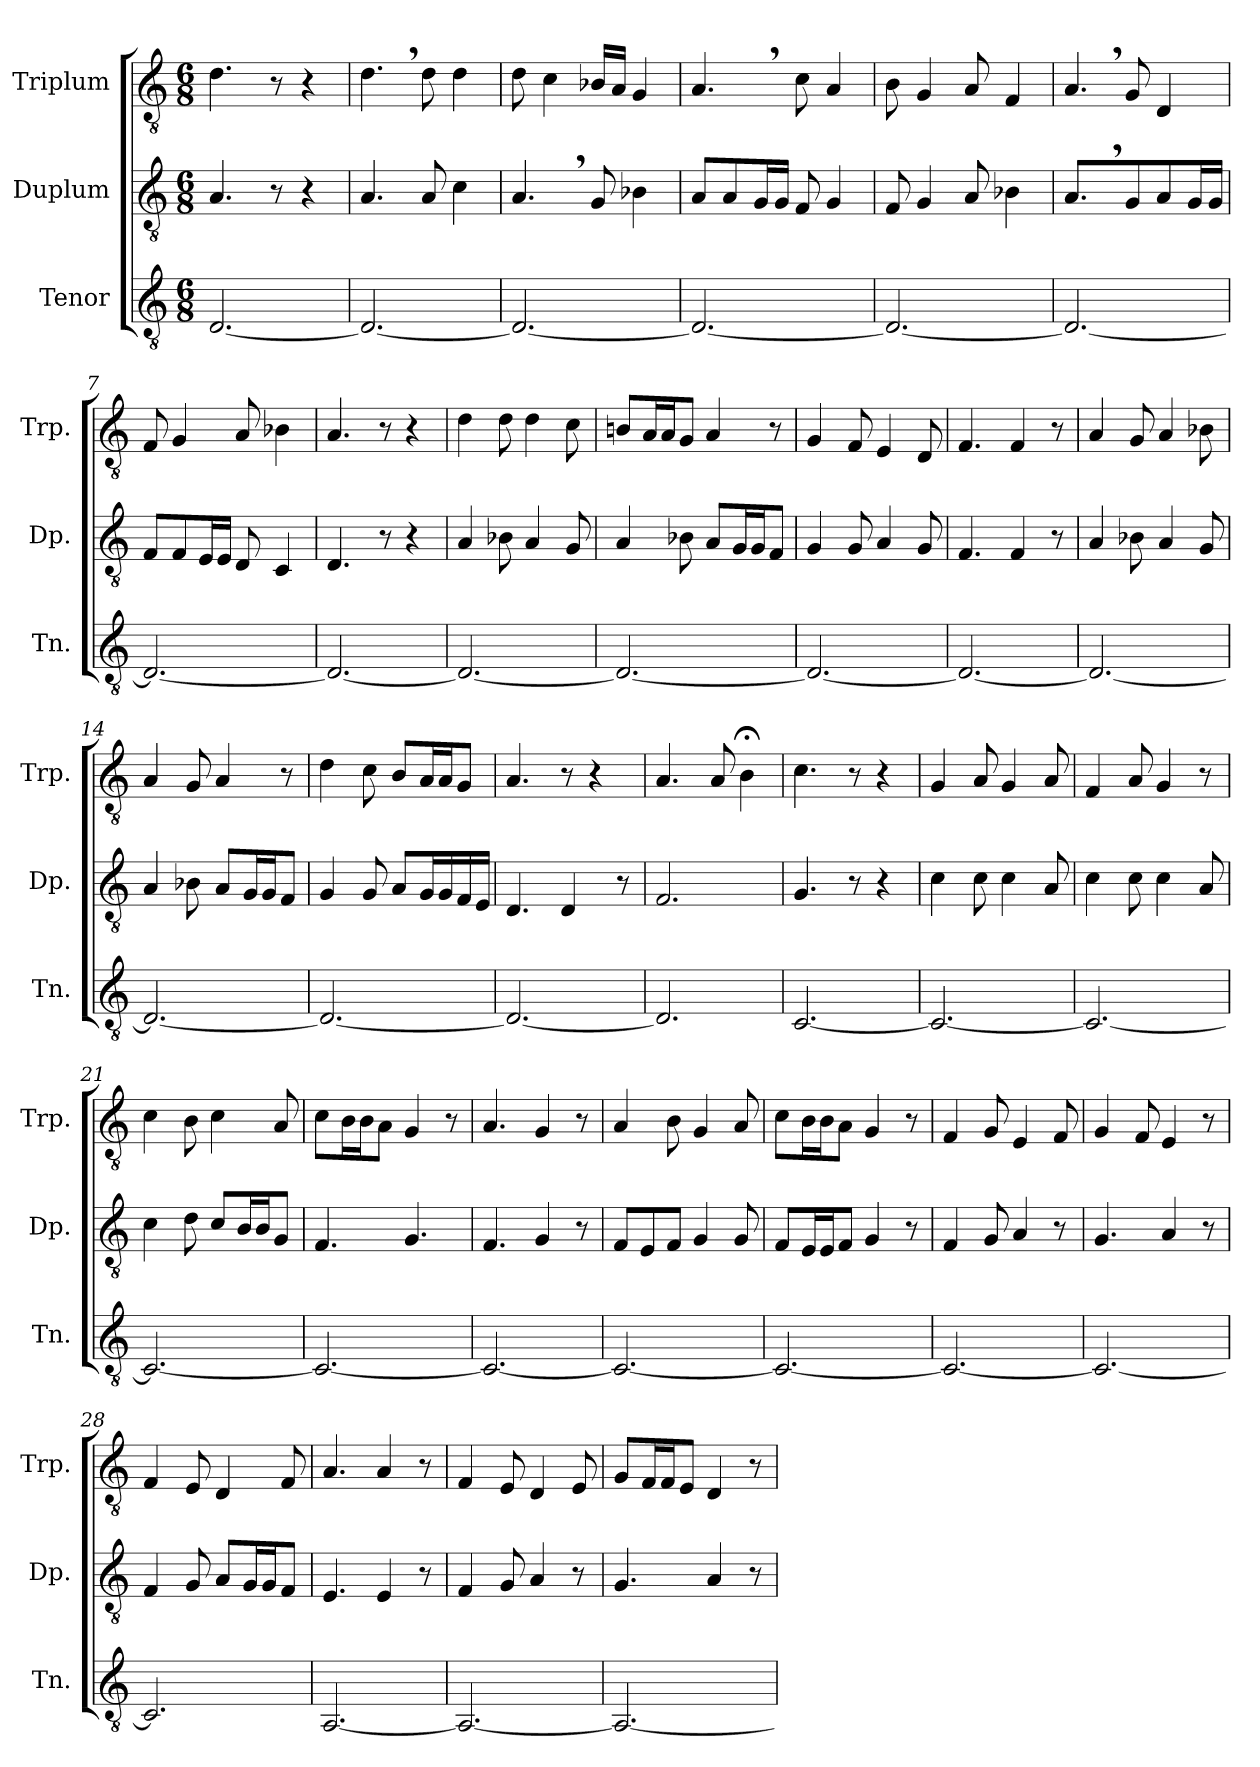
**kern	**kern	**kern
*part3	*part2	*part1
*staff3	*staff2	*staff1
*I"Tenor	*I"Duplum	*I"Triplum
*I'Tn.	*I'Dp.	*I'Trp.
*clefGv2	*clefGv2	*clefGv2
*k[]	*k[]	*k[]
*M6/8	*M6/8	*M6/8
=1	=1	=1
[2.D/	4.A/	4.d\
.	8r	8r
.	4r	4r
=2	=2	=2
2.D/_	4.A/	4.d,\
.	8A/	8d\
.	4c\	4d\
=3	=3	=3
2.D/_	4.A,/	8d\
.	.	4c\
.	8G/	16B-i/LL
.	.	16A/JJ
.	4B-X\	4G/
=4	=4	=4
2.D/_	8A/L	4.A,/
.	8A/	.
*	*tremolo	*
.	16G/	.
.	16G/JJ	.
*	*Xtremolo	*
.	8F/	8c\
.	4G/	4A/
=5	=5	=5
2.D/_	8F/	8B\
.	4G/	4G/
.	8A/	8A/
.	4B-X\	4F/
=6	=6	=6
2.D/_	4.A,/	4.A,/
.	8G/L	8G/
.	8A/	4D/
*	*tremolo	*
.	16G/	.
.	16G/JJ	.
*	*Xtremolo	*
=7	=7	=7
2.D/_	8F/L	8F/
.	8F/	4G/
*	*tremolo	*
.	16E/	.
.	16E/JJ	.
*	*Xtremolo	*
.	8D/	8A/
.	4C/	4B-X\
=8	=8	=8
2.D/_	4.D/	4.A/
.	8r	8r
.	4r	4r
!!LO:LB:g=z
=9	=9	=9
2.D/_	4A/	4d\
.	8B-X\	8d\
.	4A/	4d\
.	8G/	8c\
=10	=10	=10
2.D/_	4A/	8Bn/L
*	*	*tremolo
.	.	16A/
.	.	16A/
*	*	*Xtremolo
.	8B-X\	8G/J
.	8A/L	4A/
*	*tremolo	*
.	16G/	.
.	16G/	.
*	*Xtremolo	*
.	8F/J	8r
=11	=11	=11
2.D/_	4G/	4G/
.	8G/	8F/
.	4A/	4E/
.	8G/	8D/
=12	=12	=12
2.D/_	4.F/	4.F/
.	4F/	4F/
.	8r	8r
=13	=13	=13
2.D/_	4A/	4A/
.	8B-X\	8G/
.	4A/	4A/
.	8G/	8B-X\
=14	=14	=14
2.D/_	4A/	4A/
.	8B-X\	8G/
.	8A/L	4A/
*	*tremolo	*
.	16G/	.
.	16G/	.
*	*Xtremolo	*
.	8F/J	8r
=15	=15	=15
2.D/_	4G/	4d\
.	8G/	8c\
.	8A/L	8B/L
*	*tremolo	*
*	*	*tremolo
.	16G/	16A/
.	16G/	16A/
*	*	*Xtremolo
*	*Xtremolo	*
.	16F/L	8G/J
.	16E/JJ	.
=16	=16	=16
2.D/_	4.D/	4.A/
.	4D/	8r
.	.	4r
.	8r	.
!!LO:LB:g=z
=17	=17	=17
2.D/]	2.F/	4.A/
.	.	8A/
.	.	4B;<\
=18	=18	=18
[2.C/	4.G/	4.c\
.	8r	8r
.	4r	4r
=19	=19	=19
2.C/_	4c\	4G/
.	8c\	8A/
.	4c\	4G/
.	8A/	8A/
=20	=20	=20
2.C/_	4c\	4F/
.	8c\	8A/
.	4c\	4G/
.	8A/	8r
=21	=21	=21
2.C/_	4c\	4c\
.	8d\	8B\
.	8c/L	4c\
*	*tremolo	*
.	16B/	.
.	16B/	.
*	*Xtremolo	*
.	8G/J	8A/
=22	=22	=22
2.C/_	4.F/	8c\L
*	*	*tremolo
.	.	16B\
.	.	16B\
*	*	*Xtremolo
.	.	8A\J
.	4.G/	4G/
.	.	8r
=23	=23	=23
2.C/_	4.F/	4.A/
.	4G/	4G/
.	8r	8r
=24	=24	=24
2.C/_	8F/L	4A/
.	8E/	.
.	8F/J	8B\
.	4G/	4G/
.	8G/	8A/
=25	=25	=25
2.C/_	8F/L	8c\L
*	*tremolo	*
*	*	*tremolo
.	16E/	16B\
.	16E/	16B\
*	*	*Xtremolo
*	*Xtremolo	*
.	8F/J	8A\J
.	4G/	4G/
.	8r	8r
!!LO:PB:g=z
=26	=26	=26
2.C/_	4F/	4F/
.	8G/	8G/
.	4A/	4E/
.	8r	8F/
=27	=27	=27
2.C/_	4.G/	4G/
.	.	8F/
.	4A/	4E/
.	8r	8r
=28	=28	=28
2.C/]	4F/	4F/
.	8G/	8E/
.	8A/L	4D/
*	*tremolo	*
.	16G/	.
.	16G/	.
*	*Xtremolo	*
.	8F/J	8F/
=29	=29	=29
[2.AA/	4.E/	4.A/
.	4E/	4A/
.	8r	8r
=30	=30	=30
2.AA/_	4F/	4F/
.	8G/	8E/
.	4A/	4D/
.	8r	8E/
=31	=31	=31
2.AA/_	4.G/	8G/L
*	*	*tremolo
.	.	16F/
.	.	16F/
*	*	*Xtremolo
.	.	8E/J
.	4A/	4D/
.	8r	8r
=	=	=
*-	*-	*-
